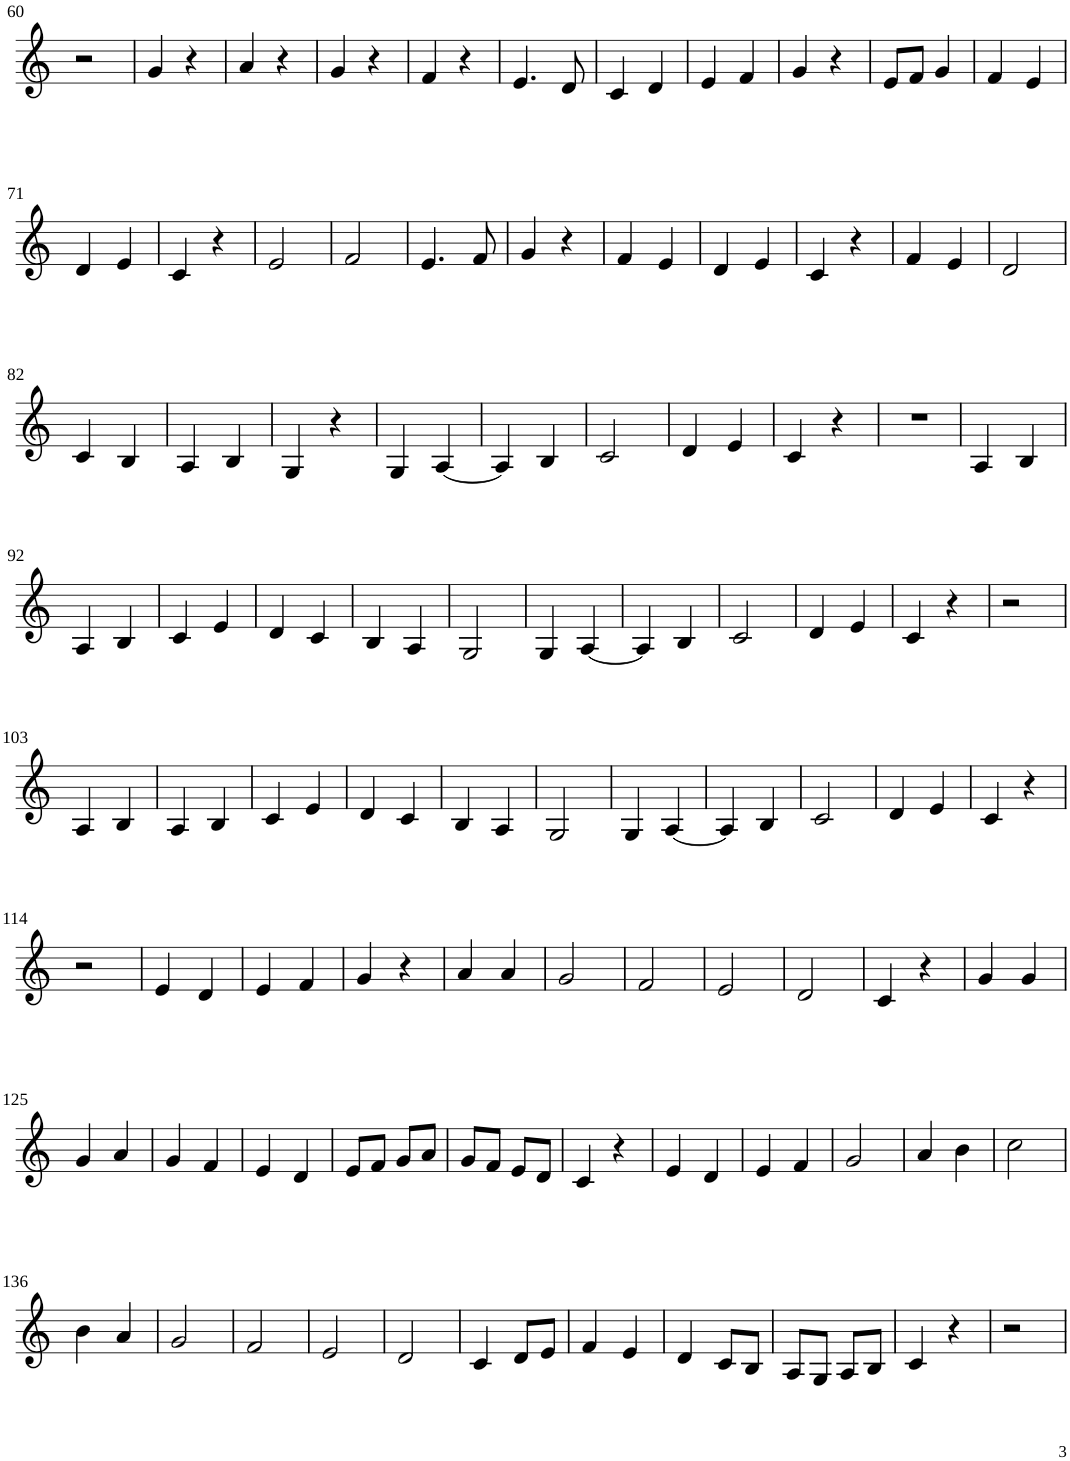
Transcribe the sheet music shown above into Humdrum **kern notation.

**kern
*part1
*staff1
*I"Violin
!!LO:PB:g=z
*clefG2
*k[]
*M2/4
=60
2r
=61
4g/
4r
=62
4a/
4r
=63
4g/
4r
=64
4f/
4r
=65
4.e/
8d/
=66
4c/
4d/
=67
4e/
4f/
=68
4g/
4r
=69
8e/L
8f/J
4g/
=70
4f/
4e/
!!LO:LB:g=z
=71
4d/
4e/
=72
4c/
4r
=73
2e/
=74
2f/
=75
4.e/
8f/
=76
4g/
4r
=77
4f/
4e/
=78
4d/
4e/
=79
4c/
4r
=80
4f/
4e/
=81
2d/
!!LO:LB:g=z
=82
4c/
4B/
=83
4A/
4B/
=84
4G/
4r
=85
4G/
[4A/
=86
4A/]
4B/
=87
2c/
=88
4d/
4e/
=89
4c/
4r
=90
2r
=91
4A/
4B/
!!LO:LB:g=z
=92
4A/
4B/
=93
4c/
4e/
=94
4d/
4c/
=95
4B/
4A/
=96
2G/
=97
4G/
[4A/
=98
4A/]
4B/
=99
2c/
=100
4d/
4e/
=101
4c/
4r
=102
2r
!!LO:LB:g=z
=103
4A/
4B/
=104
4A/
4B/
=105
4c/
4e/
=106
4d/
4c/
=107
4B/
4A/
=108
2G/
=109
4G/
[4A/
=110
4A/]
4B/
=111
2c/
=112
4d/
4e/
=113
4c/
4r
!!LO:LB:g=z
=114
2r
=115
4e/
4d/
=116
4e/
4f/
=117
4g/
4r
=118
4a/
4a/
=119
2g/
=120
2f/
=121
2e/
=122
2d/
=123
4c/
4r
=124
4g/
4g/
!!LO:LB:g=z
=125
4g/
4a/
=126
4g/
4f/
=127
4e/
4d/
=128
8e/L
8f/J
8g/L
8a/J
=129
8g/L
8f/J
8e/L
8d/J
=130
4c/
4r
=131
4e/
4d/
=132
4e/
4f/
=133
2g/
=134
4a/
4b\
=135
2cc\
!!LO:LB:g=z
=136
4b\
4a/
=137
2g/
=138
2f/
=139
2e/
=140
2d/
=141
4c/
8d/L
8e/J
=142
4f/
4e/
=143
4d/
8c/L
8B/J
=144
8A/L
8G/J
8A/L
8B/J
=145
4c/
4r
=146
2r
=
*-
